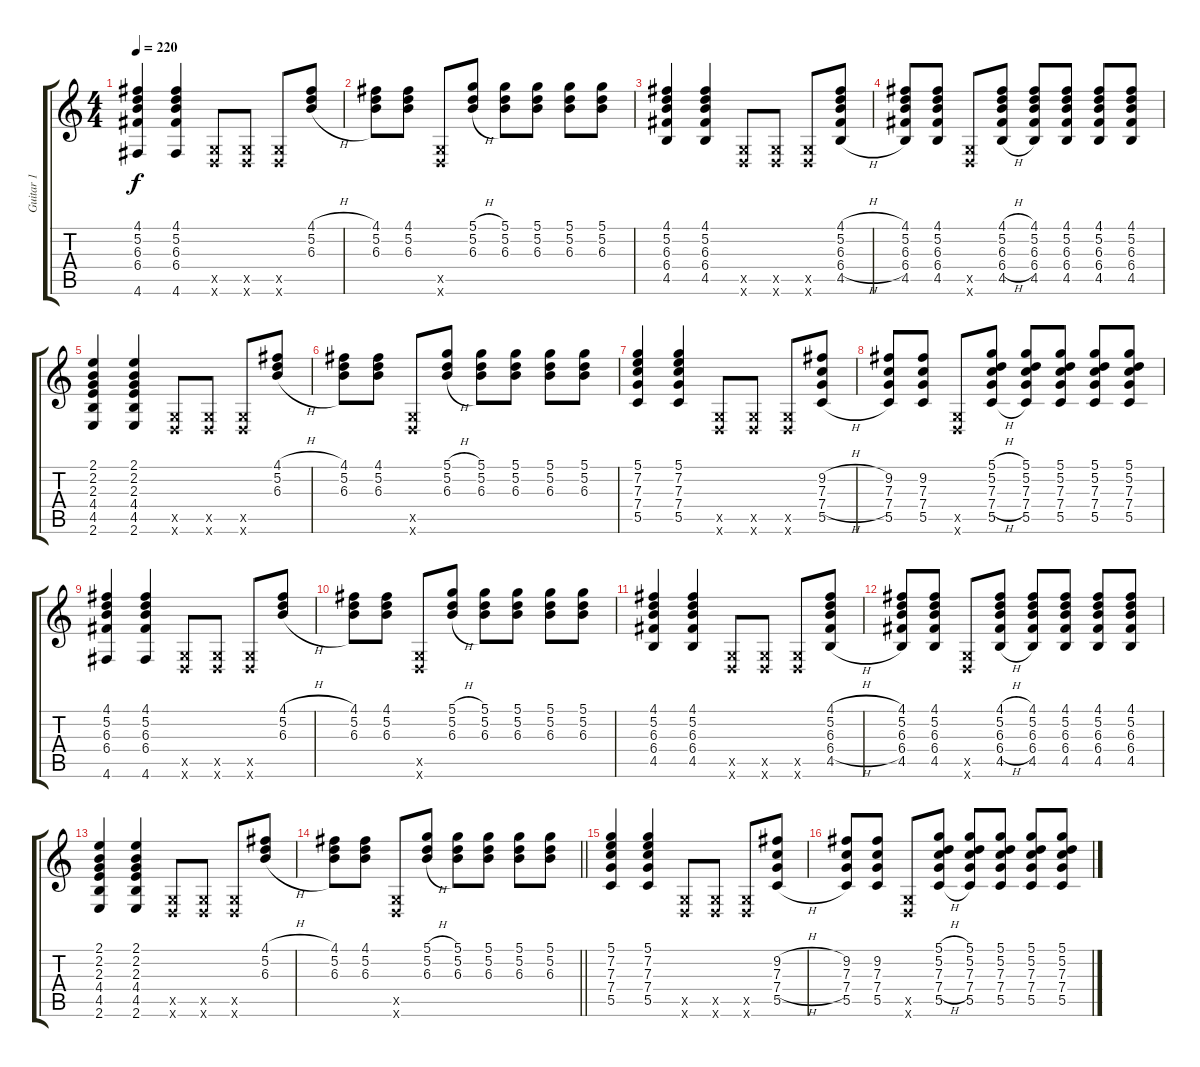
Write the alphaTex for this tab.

\track ("Guitar 1" "Guitar 1") {instrument acousticguitarsteel}
\staff {score tabs}
\tuning (D4 A3 F3 C3 G2 D2) {hide}
\ts (4 4)
\tempo 220
\clef g2
\ks c
(4.1 5.2 6.3 6.4 4.6).4{dy f} (4.1 5.2 6.3 6.4 4.6).4 (0.5{x} 0.6{x}).8 (0.5{x} 0.6{x}).8 (0.5{x} 0.6{x}).8 (4.1{h} 5.2{h} 6.3{h}).8 |
(4.1 5.2 6.3).8 (4.1 5.2 6.3).8 (0.5{x} 0.6{x}).8 (5.1{h} 5.2{h} 6.3{h}).8 (5.1 5.2 6.3).8 (5.1 5.2 6.3).8 (5.1 5.2 6.3).8 (5.1 5.2 6.3).8 |
(4.1 5.2 6.3 6.4 4.5).4 (4.1 5.2 6.3 6.4 4.5).4 (0.5{x} 0.6{x}).8 (0.5{x} 0.6{x}).8 (0.5{x} 0.6{x}).8 (4.1{h} 5.2{h} 6.3{h} 6.4{h} 4.5{h}).8 |
(4.1 5.2 6.3 6.4 4.5).8 (4.1 5.2 6.3 6.4 4.5).8 (0.5{x} 0.6{x}).8 (4.1{h} 5.2{h} 6.3{h} 6.4{h} 4.5{h}).8 (4.1 5.2 6.3 6.4 4.5).8 (4.1 5.2 6.3 6.4 4.5).8 (4.1 5.2 6.3 6.4 4.5).8 (4.1 5.2 6.3 6.4 4.5).8 |
(2.1 2.2 2.3 4.4 4.5 2.6).4 (2.1 2.2 2.3 4.4 4.5 2.6).4 (0.5{x} 0.6{x}).8 (0.5{x} 0.6{x}).8 (0.5{x} 0.6{x}).8 (4.1{h} 5.2{h} 6.3{h}).8 |
(4.1 5.2 6.3).8 (4.1 5.2 6.3).8 (0.5{x} 0.6{x}).8 (5.1{h} 5.2{h} 6.3{h}).8 (5.1 5.2 6.3).8 (5.1 5.2 6.3).8 (5.1 5.2 6.3).8 (5.1 5.2 6.3).8 |
(5.1 7.2 7.3 7.4 5.5).4 (5.1 7.2 7.3 7.4 5.5).4 (0.5{x} 0.6{x}).8 (0.5{x} 0.6{x}).8 (0.5{x} 0.6{x}).8 (9.2{h} 7.3{h} 7.4{h} 5.5{h}).8 |
(9.2 7.3 7.4 5.5).8 (9.2 7.3 7.4 5.5).8 (0.5{x} 0.6{x}).8 (5.1{h} 5.2{h} 7.3{h} 7.4{h} 5.5{h}).8 (5.1 5.2 7.3 7.4 5.5).8 (5.1 5.2 7.3 7.4 5.5).8 (5.1 5.2 7.3 7.4 5.5).8 (5.1 5.2 7.3 7.4 5.5).8 |
(4.1 5.2 6.3 6.4 4.6).4 (4.1 5.2 6.3 6.4 4.6).4 (0.5{x} 0.6{x}).8 (0.5{x} 0.6{x}).8 (0.5{x} 0.6{x}).8 (4.1{h} 5.2{h} 6.3{h}).8 |
(4.1 5.2 6.3).8 (4.1 5.2 6.3).8 (0.5{x} 0.6{x}).8 (5.1{h} 5.2{h} 6.3{h}).8 (5.1 5.2 6.3).8 (5.1 5.2 6.3).8 (5.1 5.2 6.3).8 (5.1 5.2 6.3).8 |
(4.1 5.2 6.3 6.4 4.5).4 (4.1 5.2 6.3 6.4 4.5).4 (0.5{x} 0.6{x}).8 (0.5{x} 0.6{x}).8 (0.5{x} 0.6{x}).8 (4.1{h} 5.2{h} 6.3{h} 6.4{h} 4.5{h}).8 |
(4.1 5.2 6.3 6.4 4.5).8 (4.1 5.2 6.3 6.4 4.5).8 (0.5{x} 0.6{x}).8 (4.1{h} 5.2{h} 6.3{h} 6.4{h} 4.5{h}).8 (4.1 5.2 6.3 6.4 4.5).8 (4.1 5.2 6.3 6.4 4.5).8 (4.1 5.2 6.3 6.4 4.5).8 (4.1 5.2 6.3 6.4 4.5).8 |
(2.1 2.2 2.3 4.4 4.5 2.6).4 (2.1 2.2 2.3 4.4 4.5 2.6).4 (0.5{x} 0.6{x}).8 (0.5{x} 0.6{x}).8 (0.5{x} 0.6{x}).8 (4.1{h} 5.2{h} 6.3{h}).8 |
\barLineRight lightlight
(4.1 5.2 6.3).8 (4.1 5.2 6.3).8 (0.5{x} 0.6{x}).8 (5.1{h} 5.2{h} 6.3{h}).8 (5.1 5.2 6.3).8 (5.1 5.2 6.3).8 (5.1 5.2 6.3).8 (5.1 5.2 6.3).8 |
(5.1 7.2 7.3 7.4 5.5).4 (5.1 7.2 7.3 7.4 5.5).4 (0.5{x} 0.6{x}).8 (0.5{x} 0.6{x}).8 (0.5{x} 0.6{x}).8 (9.2{h} 7.3{h} 7.4{h} 5.5{h}).8 |
(9.2 7.3 7.4 5.5).8 (9.2 7.3 7.4 5.5).8 (0.5{x} 0.6{x}).8 (5.1{h} 5.2{h} 7.3{h} 7.4{h} 5.5{h}).8 (5.1 5.2 7.3 7.4 5.5).8 (5.1 5.2 7.3 7.4 5.5).8 (5.1 5.2 7.3 7.4 5.5).8 (5.1 5.2 7.3 7.4 5.5).8
